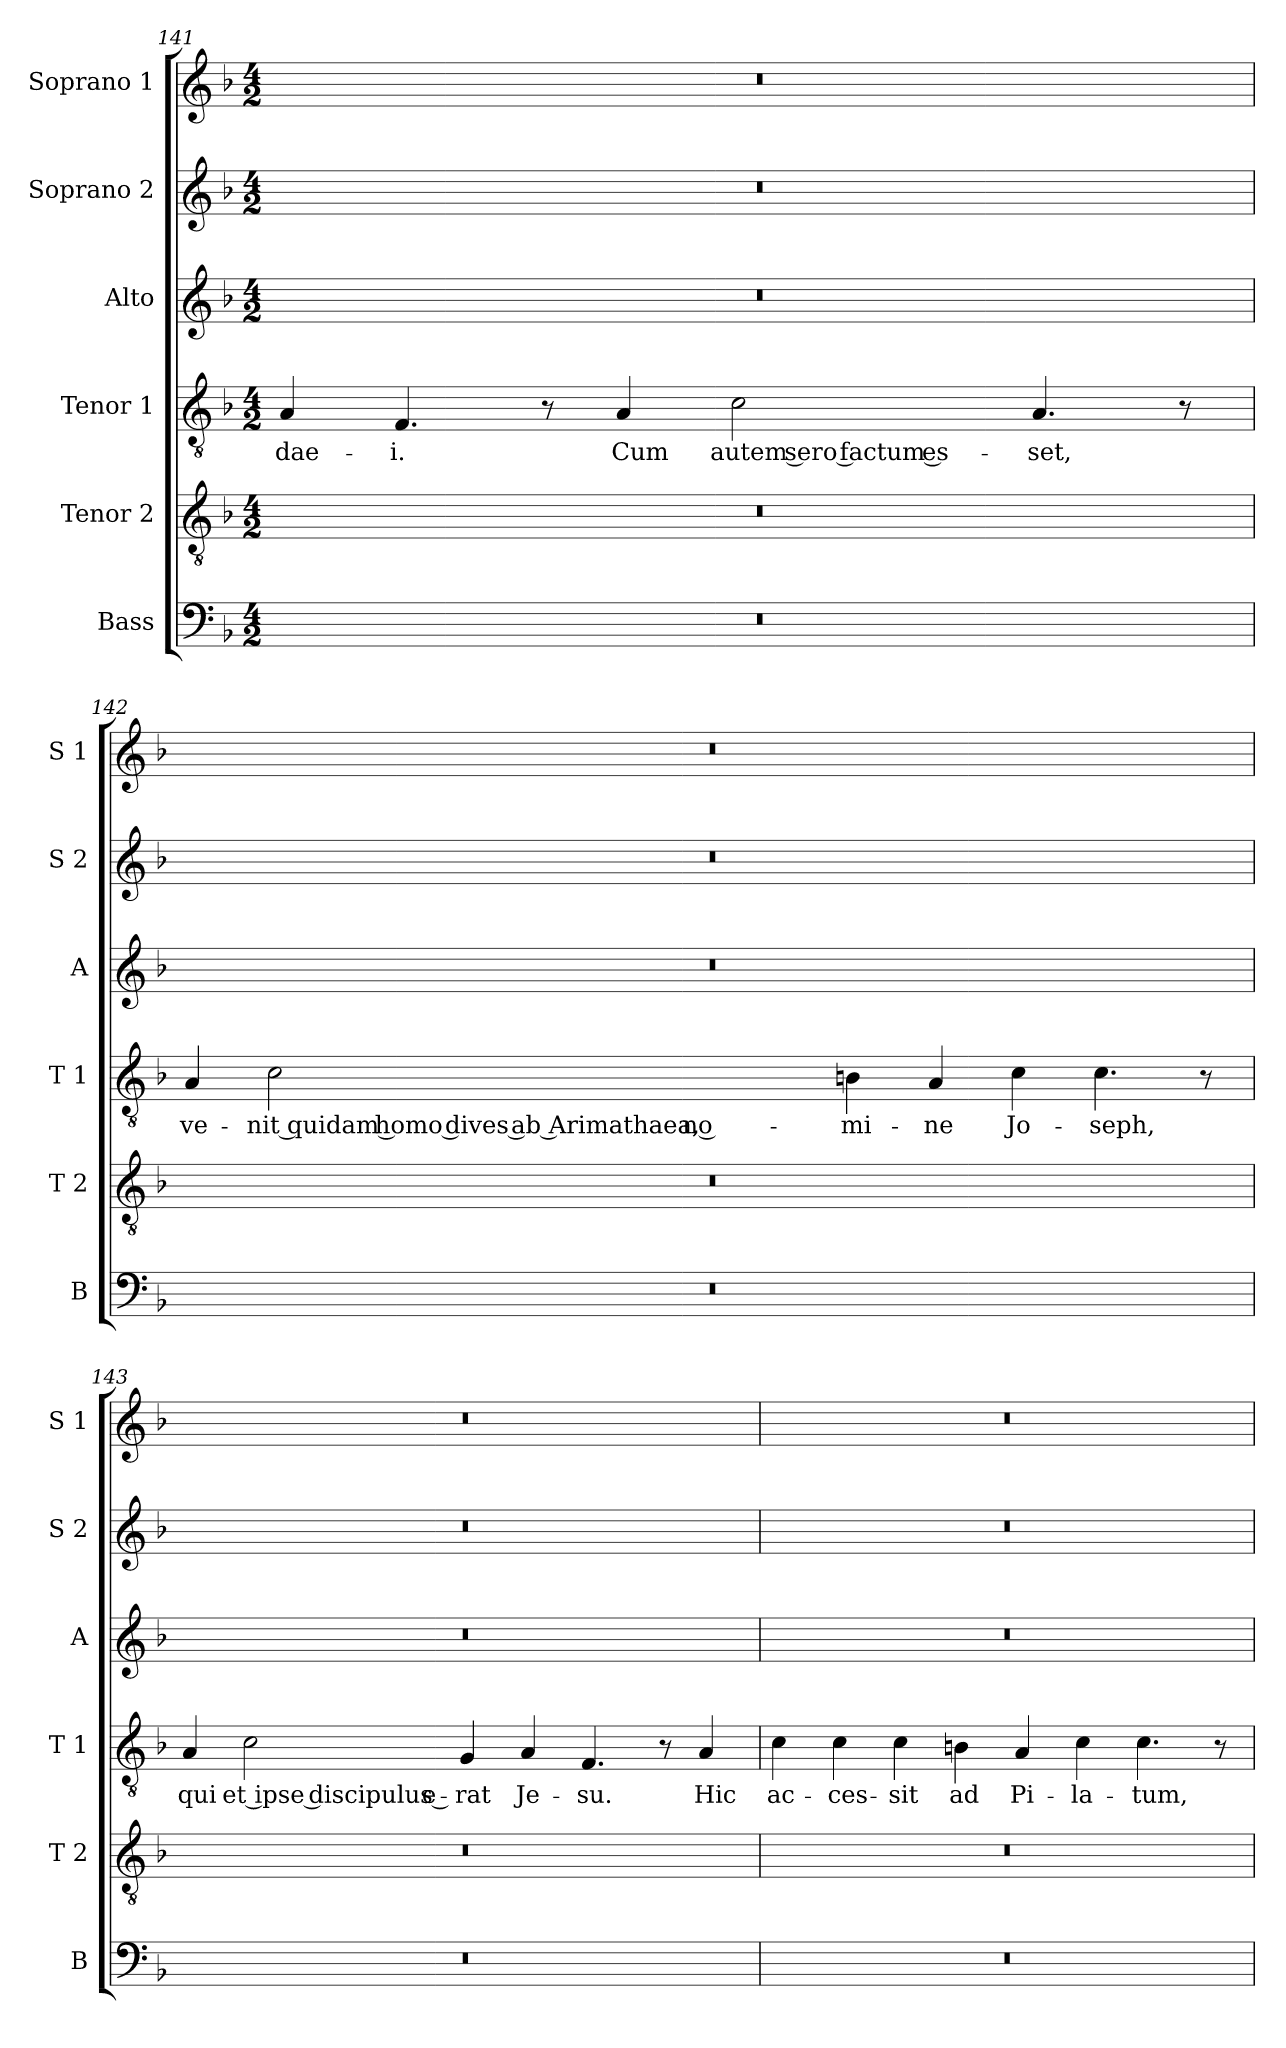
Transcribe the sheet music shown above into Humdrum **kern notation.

**kern	**kern	**kern	**text	**kern	**kern	**kern
*part6	*part5	*part4	*part4	*part3	*part2	*part1
*staff6	*staff5	*staff4	*staff4	*staff3	*staff2	*staff1
*I"Bass	*I"Tenor 2	*I"Tenor 1	*	*I"Alto	*I"Soprano 2	*I"Soprano 1
*I'B	*I'T 2	*I'T 1	*	*I'A	*I'S 2	*I'S 1
*clefF4	*clefGv2	*clefGv2	*	*clefG2	*clefG2	*clefG2
*k[b-]	*k[b-]	*k[b-]	*	*k[b-]	*k[b-]	*k[b-]
*F:	*F:	*F:	*	*F:	*F:	*F:
*M4/2	*M4/2	*M4/2	*	*M4/2	*M4/2	*M4/2
=141	=141	=141	=141	=141	=141	=141
!	!	!	!LO:LY:b	!	!	!
0r	0r	4A/	-dae-	0r	0r	0r
!	!	!	!LO:LY:b	!	!	!
.	.	4.F/	-i.	.	.	.
.	.	8r	.	.	.	.
!	!	!	!LO:LY:b	!	!	!
.	.	4A/	Cum	.	.	.
!	!	!	!LO:LY:b	!	!	!
.	.	2c\	autem sero factum es-	.	.	.
!	!	!	!LO:LY:b	!	!	!
.	.	4.A/	-set,	.	.	.
.	.	8r	.	.	.	.
!!LO:LB:g=z
=142	=142	=142	=142	=142	=142	=142
!	!	!	!LO:LY:b	!	!	!
0r	0r	4A/	ve-	0r	0r	0r
!	!	!	!LO:LY:b	!	!	!
.	.	2c\	-nit quidam homo dives ab Arimathaea, no-	.	.	.
!	!	!	!LO:LY:b	!	!	!
.	.	4Bn\	-mi-	.	.	.
!	!	!	!LO:LY:b	!	!	!
.	.	4A/	-ne	.	.	.
!	!	!	!LO:LY:b	!	!	!
.	.	4c\	Jo-	.	.	.
!	!	!	!LO:LY:b	!	!	!
.	.	4.c\	-seph,	.	.	.
.	.	8r	.	.	.	.
=143	=143	=143	=143	=143	=143	=143
!	!	!	!LO:LY:b	!	!	!
0r	0r	4A/	qui	0r	0r	0r
!	!	!	!LO:LY:b	!	!	!
.	.	2c\	et ipse discipulus e-	.	.	.
!	!	!	!LO:LY:b	!	!	!
.	.	4G/	-rat	.	.	.
!	!	!	!LO:LY:b	!	!	!
.	.	4A/	Je-	.	.	.
!	!	!	!LO:LY:b	!	!	!
.	.	4.F/	-su.	.	.	.
.	.	8r	.	.	.	.
!	!	!	!LO:LY:b	!	!	!
.	.	4A/	Hic	.	.	.
=144	=144	=144	=144	=144	=144	=144
!	!	!	!LO:LY:b	!	!	!
0r	0r	4c\	ac-	0r	0r	0r
!	!	!	!LO:LY:b	!	!	!
.	.	4c\	-ces-	.	.	.
!	!	!	!LO:LY:b	!	!	!
.	.	4c\	-sit	.	.	.
!	!	!	!LO:LY:b	!	!	!
.	.	4Bn\	ad	.	.	.
!	!	!	!LO:LY:b	!	!	!
.	.	4A/	Pi-	.	.	.
!	!	!	!LO:LY:b	!	!	!
.	.	4c\	-la-	.	.	.
!	!	!	!LO:LY:b	!	!	!
.	.	4.c\	-tum,	.	.	.
.	.	8r	.	.	.	.
=	=	=	=	=	=	=
*-	*-	*-	*-	*-	*-	*-
